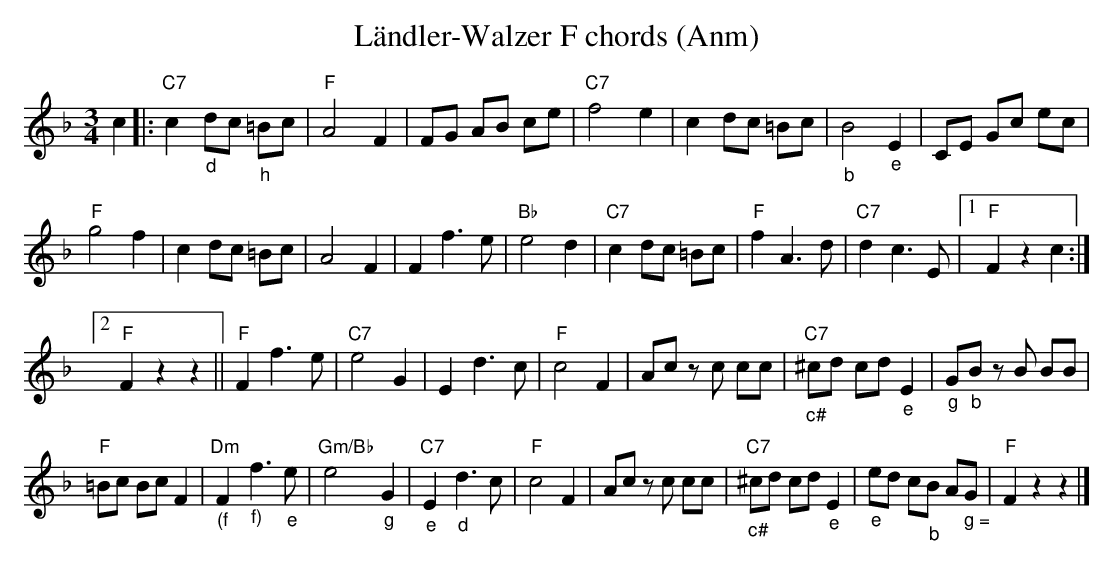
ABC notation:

X:1
T: L\"andler-Walzer F chords (Anm)
M:3/4
L:1/8
K:F %%MIDI gchordon
c2 |: "C7"c2"_d"dc "_h"=Bc | "F"A4F2 | FG AB ce | "C7"f4e2 | c2dc =Bc | "_b"B4"_e"E2 | \
CE Gc ec |
 "F"g4f2 |  c2dc =Bc | A4F2 | F2f3e | "Bb"e4d2 | "C7"c2dc =Bc | \
"F"f2A3d | "C7"d2c3E |1 "F"F2z2c2 :|2
 "F"F2z2z2 || "F"F2f3e | "C7"e4G2 | E2d3c | \
"F"c4F2 | Ac zc cc | "C7""_c#"^cd cd"_e"E2 | "_g"G"_b"B zB BB |
 "F"=Bc BcF2 | "Dm""_(f"F2"_f)"f3"_e"e | "Gm/Bb"e4"_g"G2 |  \
"C7""_e"E2"_d"d3c | "F"c4F2 | Ac zc cc | "C7""_c#"^cd cd"_e"E2 | "_e"ed c"_b"B A"_ g ="G | "F"F2z2z2 |]
